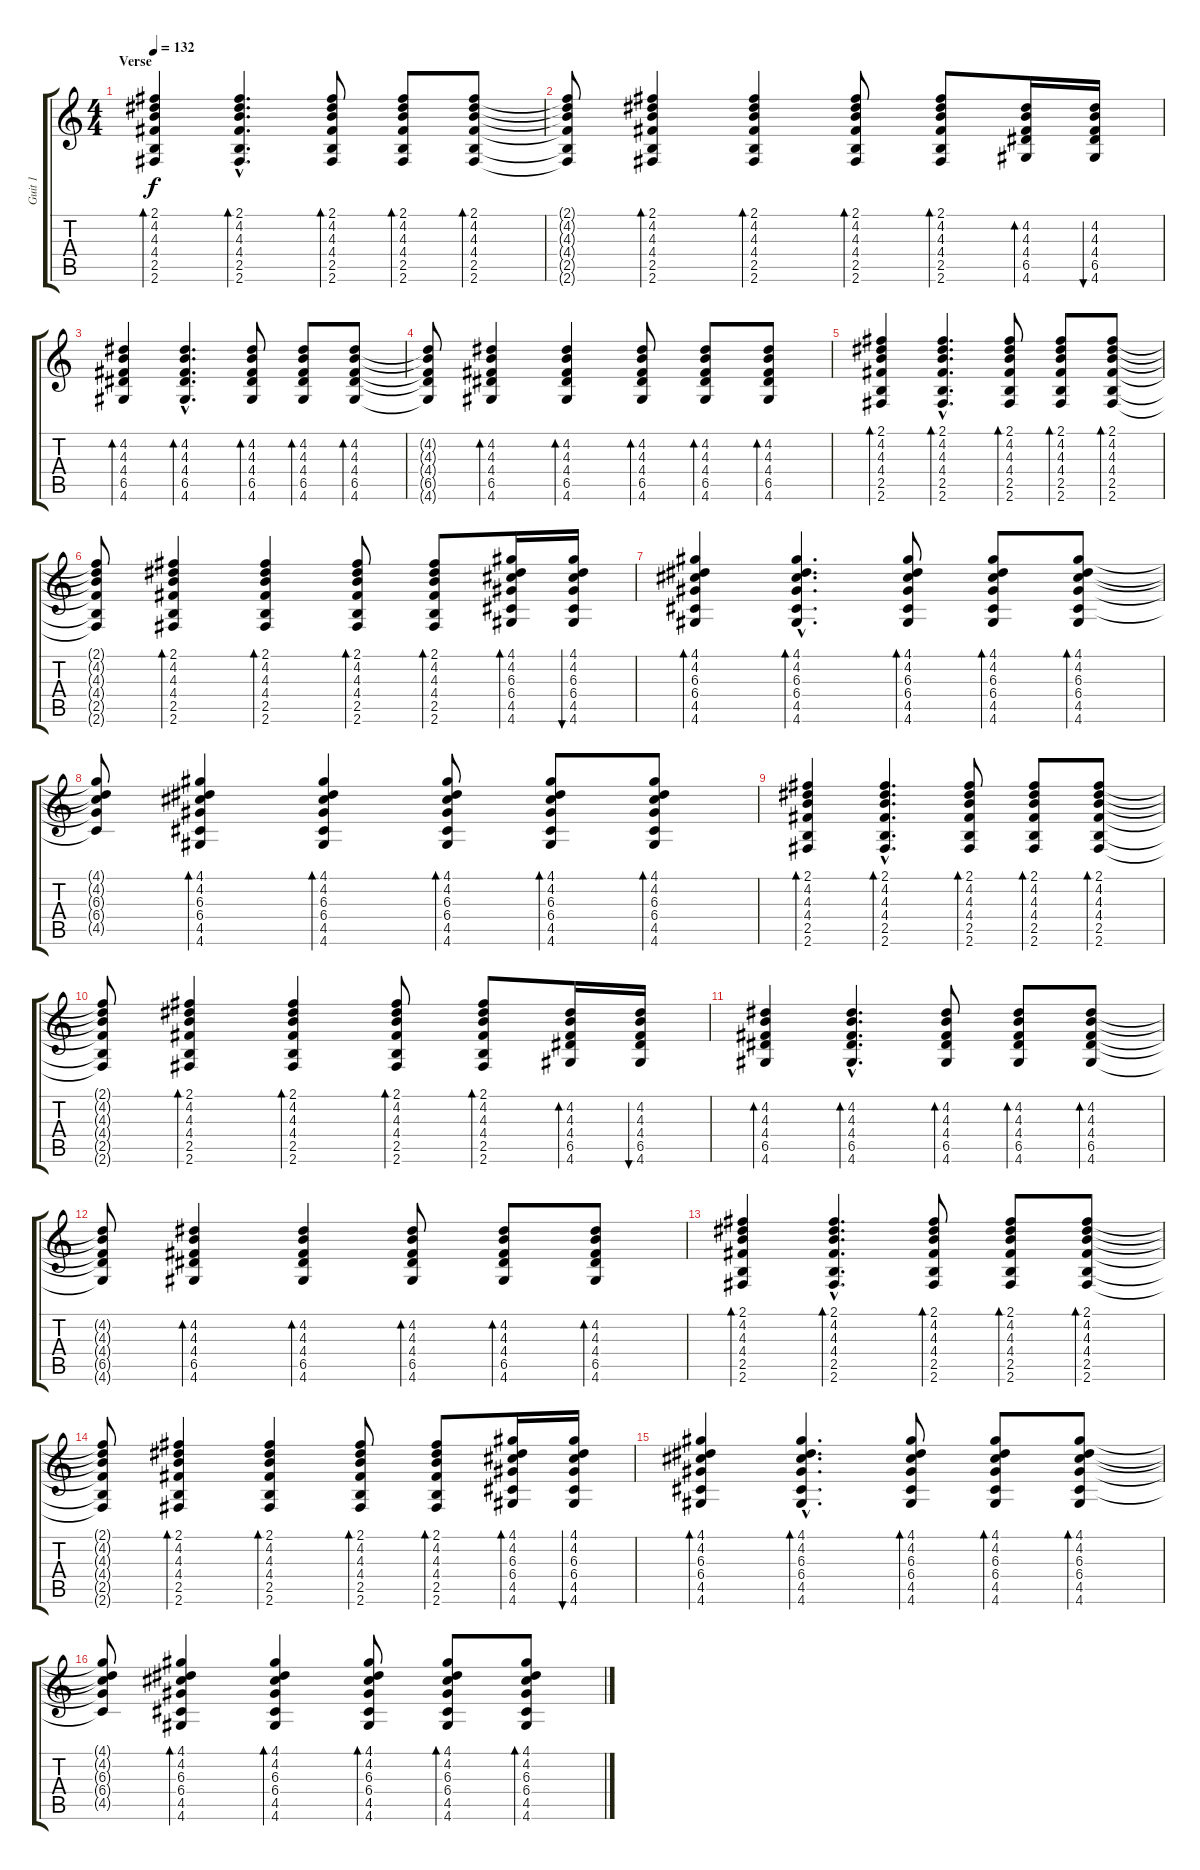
\track ("Guit 1" "Guit 1") {instrument distortionguitar}
\staff {score tabs}
\tuning (E4 B3 G3 D3 A2 E2) {hide}
\ts (4 4)
\section ("" "Verse")
\tempo 132
\clef g2
\ks c
(2.1 4.2 4.3 4.4 2.5 2.6).4{bd 30 dy f volume 10} (2.1{hac} 4.2{hac} 4.3{hac} 4.4{hac} 2.5{hac} 2.6{hac}).4{d bd 30} (2.1 4.2 4.3 4.4 2.5 2.6).8{bd 30} (2.1 4.2 4.3 4.4 2.5 2.6).8{bd 30} (2.1 4.2 4.3 4.4 2.5 2.6).8{bd 30} |
(2.1{t} 4.2{t} 4.3{t} 4.4{t} 2.5{t} 2.6{t}).8 (2.1 4.2 4.3 4.4 2.5 2.6).4{bd 30} (2.1 4.2 4.3 4.4 2.5 2.6).4{bd 30} (2.1 4.2 4.3 4.4 2.5 2.6).8{bd 30} (2.1 4.2 4.3 4.4 2.5 2.6).8{bd 30} (4.2 4.3 4.4 6.5 4.6).16{bd 30} (4.2 4.3 4.4 6.5 4.6).16{bu 30} |
(4.2 4.3 4.4 6.5 4.6).4{bd 30} (4.2{hac} 4.3{hac} 4.4{hac} 6.5{hac} 4.6{hac}).4{d bd 30} (4.2 4.3 4.4 6.5 4.6).8{bd 30} (4.2 4.3 4.4 6.5 4.6).8{bd 30} (4.2 4.3 4.4 6.5 4.6).8{bd 30} |
(4.2{t} 4.3{t} 4.4{t} 6.5{t} 4.6{t}).8 (4.2 4.3 4.4 6.5 4.6).4{bd 30} (4.2 4.3 4.4 6.5 4.6).4{bd 30} (4.2 4.3 4.4 6.5 4.6).8{bd 30} (4.2 4.3 4.4 6.5 4.6).8{bd 30} (4.2 4.3 4.4 6.5 4.6).8{bd 30} |
(2.1 4.2 4.3 4.4 2.5 2.6).4{bd 30} (2.1{hac} 4.2{hac} 4.3{hac} 4.4{hac} 2.5{hac} 2.6{hac}).4{d bd 30} (2.1 4.2 4.3 4.4 2.5 2.6).8{bd 30} (2.1 4.2 4.3 4.4 2.5 2.6).8{bd 30} (2.1 4.2 4.3 4.4 2.5 2.6).8{bd 30} |
(2.1{t} 4.2{t} 4.3{t} 4.4{t} 2.5{t} 2.6{t}).8 (2.1 4.2 4.3 4.4 2.5 2.6).4{bd 30} (2.1 4.2 4.3 4.4 2.5 2.6).4{bd 30} (2.1 4.2 4.3 4.4 2.5 2.6).8{bd 30} (2.1 4.2 4.3 4.4 2.5 2.6).8{bd 30} (4.1 4.2 6.3 6.4 4.5 4.6).16{bd 30} (4.1 4.2 6.3 6.4 4.5 4.6).16{bu 30} |
(4.1 4.2 6.3 6.4 4.5 4.6).4{bd 30} (4.1{hac} 4.2{hac} 6.3{hac} 6.4{hac} 4.5{hac} 4.6{hac}).4{d bd 30} (4.1 4.2 6.3 6.4 4.5 4.6).8{bd 30} (4.1 4.2 6.3 6.4 4.5 4.6).8{bd 30} (4.1 4.2 6.3 6.4 4.5 4.6).8{bd 30} |
(4.1{t} 4.2{t} 6.3{t} 6.4{t} 4.5{t}).8 (4.1 4.2 6.3 6.4 4.5 4.6).4{bd 30} (4.1 4.2 6.3 6.4 4.5 4.6).4{bd 30} (4.1 4.2 6.3 6.4 4.5 4.6).8{bd 30} (4.1 4.2 6.3 6.4 4.5 4.6).8{bd 30} (4.1 4.2 6.3 6.4 4.5 4.6).8{bd 30} |
(2.1 4.2 4.3 4.4 2.5 2.6).4{bd 30} (2.1{hac} 4.2{hac} 4.3{hac} 4.4{hac} 2.5{hac} 2.6{hac}).4{d bd 30} (2.1 4.2 4.3 4.4 2.5 2.6).8{bd 30} (2.1 4.2 4.3 4.4 2.5 2.6).8{bd 30} (2.1 4.2 4.3 4.4 2.5 2.6).8{bd 30} |
(2.1{t} 4.2{t} 4.3{t} 4.4{t} 2.5{t} 2.6{t}).8 (2.1 4.2 4.3 4.4 2.5 2.6).4{bd 30} (2.1 4.2 4.3 4.4 2.5 2.6).4{bd 30} (2.1 4.2 4.3 4.4 2.5 2.6).8{bd 30} (2.1 4.2 4.3 4.4 2.5 2.6).8{bd 30} (4.2 4.3 4.4 6.5 4.6).16{bd 30} (4.2 4.3 4.4 6.5 4.6).16{bu 30} |
(4.2 4.3 4.4 6.5 4.6).4{bd 30} (4.2{hac} 4.3{hac} 4.4{hac} 6.5{hac} 4.6{hac}).4{d bd 30} (4.2 4.3 4.4 6.5 4.6).8{bd 30} (4.2 4.3 4.4 6.5 4.6).8{bd 30} (4.2 4.3 4.4 6.5 4.6).8{bd 30} |
(4.2{t} 4.3{t} 4.4{t} 6.5{t} 4.6{t}).8 (4.2 4.3 4.4 6.5 4.6).4{bd 30} (4.2 4.3 4.4 6.5 4.6).4{bd 30} (4.2 4.3 4.4 6.5 4.6).8{bd 30} (4.2 4.3 4.4 6.5 4.6).8{bd 30} (4.2 4.3 4.4 6.5 4.6).8{bd 30} |
(2.1 4.2 4.3 4.4 2.5 2.6).4{bd 30} (2.1{hac} 4.2{hac} 4.3{hac} 4.4{hac} 2.5{hac} 2.6{hac}).4{d bd 30} (2.1 4.2 4.3 4.4 2.5 2.6).8{bd 30} (2.1 4.2 4.3 4.4 2.5 2.6).8{bd 30} (2.1 4.2 4.3 4.4 2.5 2.6).8{bd 30} |
(2.1{t} 4.2{t} 4.3{t} 4.4{t} 2.5{t} 2.6{t}).8 (2.1 4.2 4.3 4.4 2.5 2.6).4{bd 30} (2.1 4.2 4.3 4.4 2.5 2.6).4{bd 30} (2.1 4.2 4.3 4.4 2.5 2.6).8{bd 30} (2.1 4.2 4.3 4.4 2.5 2.6).8{bd 30} (4.1 4.2 6.3 6.4 4.5 4.6).16{bd 30} (4.1 4.2 6.3 6.4 4.5 4.6).16{bu 30} |
(4.1 4.2 6.3 6.4 4.5 4.6).4{bd 30} (4.1{hac} 4.2{hac} 6.3{hac} 6.4{hac} 4.5{hac} 4.6{hac}).4{d bd 30} (4.1 4.2 6.3 6.4 4.5 4.6).8{bd 30} (4.1 4.2 6.3 6.4 4.5 4.6).8{bd 30} (4.1 4.2 6.3 6.4 4.5 4.6).8{bd 30} |
(4.1{t} 4.2{t} 6.3{t} 6.4{t} 4.5{t}).8 (4.1 4.2 6.3 6.4 4.5 4.6).4{bd 30} (4.1 4.2 6.3 6.4 4.5 4.6).4{bd 30} (4.1 4.2 6.3 6.4 4.5 4.6).8{bd 30} (4.1 4.2 6.3 6.4 4.5 4.6).8{bd 30} (4.1 4.2 6.3 6.4 4.5 4.6).8{bd 30}
